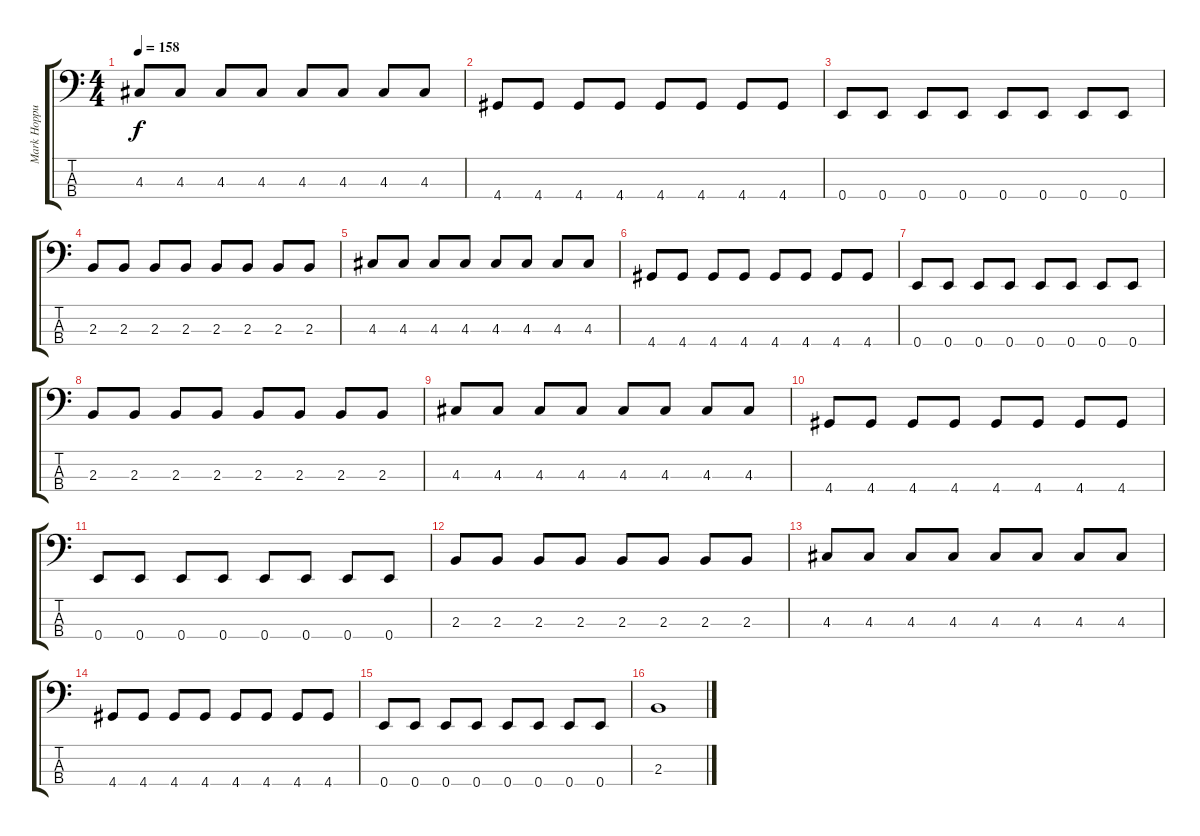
\track ("Mark Hoppus - Bass" "Mark Hoppu") {instrument electricbasspick}
\staff {score tabs}
\tuning (G2 D2 A1 E1) {hide}
\ts (4 4)
\tempo 158
\clef f4
\ks c
4.3.8{dy f} 4.3.8 4.3.8 4.3.8 4.3.8 4.3.8 4.3.8 4.3.8 |
4.4.8 4.4.8 4.4.8 4.4.8 4.4.8 4.4.8 4.4.8 4.4.8 |
0.4.8 0.4.8 0.4.8 0.4.8 0.4.8 0.4.8 0.4.8 0.4.8 |
2.3.8 2.3.8 2.3.8 2.3.8 2.3.8 2.3.8 2.3.8 2.3.8 |
4.3.8 4.3.8 4.3.8 4.3.8 4.3.8 4.3.8 4.3.8 4.3.8 |
4.4.8 4.4.8 4.4.8 4.4.8 4.4.8 4.4.8 4.4.8 4.4.8 |
0.4.8 0.4.8 0.4.8 0.4.8 0.4.8 0.4.8 0.4.8 0.4.8 |
2.3.8 2.3.8 2.3.8 2.3.8 2.3.8 2.3.8 2.3.8 2.3.8 |
4.3.8 4.3.8 4.3.8 4.3.8 4.3.8 4.3.8 4.3.8 4.3.8 |
4.4.8 4.4.8 4.4.8 4.4.8 4.4.8 4.4.8 4.4.8 4.4.8 |
0.4.8 0.4.8 0.4.8 0.4.8 0.4.8 0.4.8 0.4.8 0.4.8 |
2.3.8 2.3.8 2.3.8 2.3.8 2.3.8 2.3.8 2.3.8 2.3.8 |
4.3.8 4.3.8 4.3.8 4.3.8 4.3.8 4.3.8 4.3.8 4.3.8 |
4.4.8 4.4.8 4.4.8 4.4.8 4.4.8 4.4.8 4.4.8 4.4.8 |
0.4.8 0.4.8 0.4.8 0.4.8 0.4.8 0.4.8 0.4.8 0.4.8 |
2.3.1
